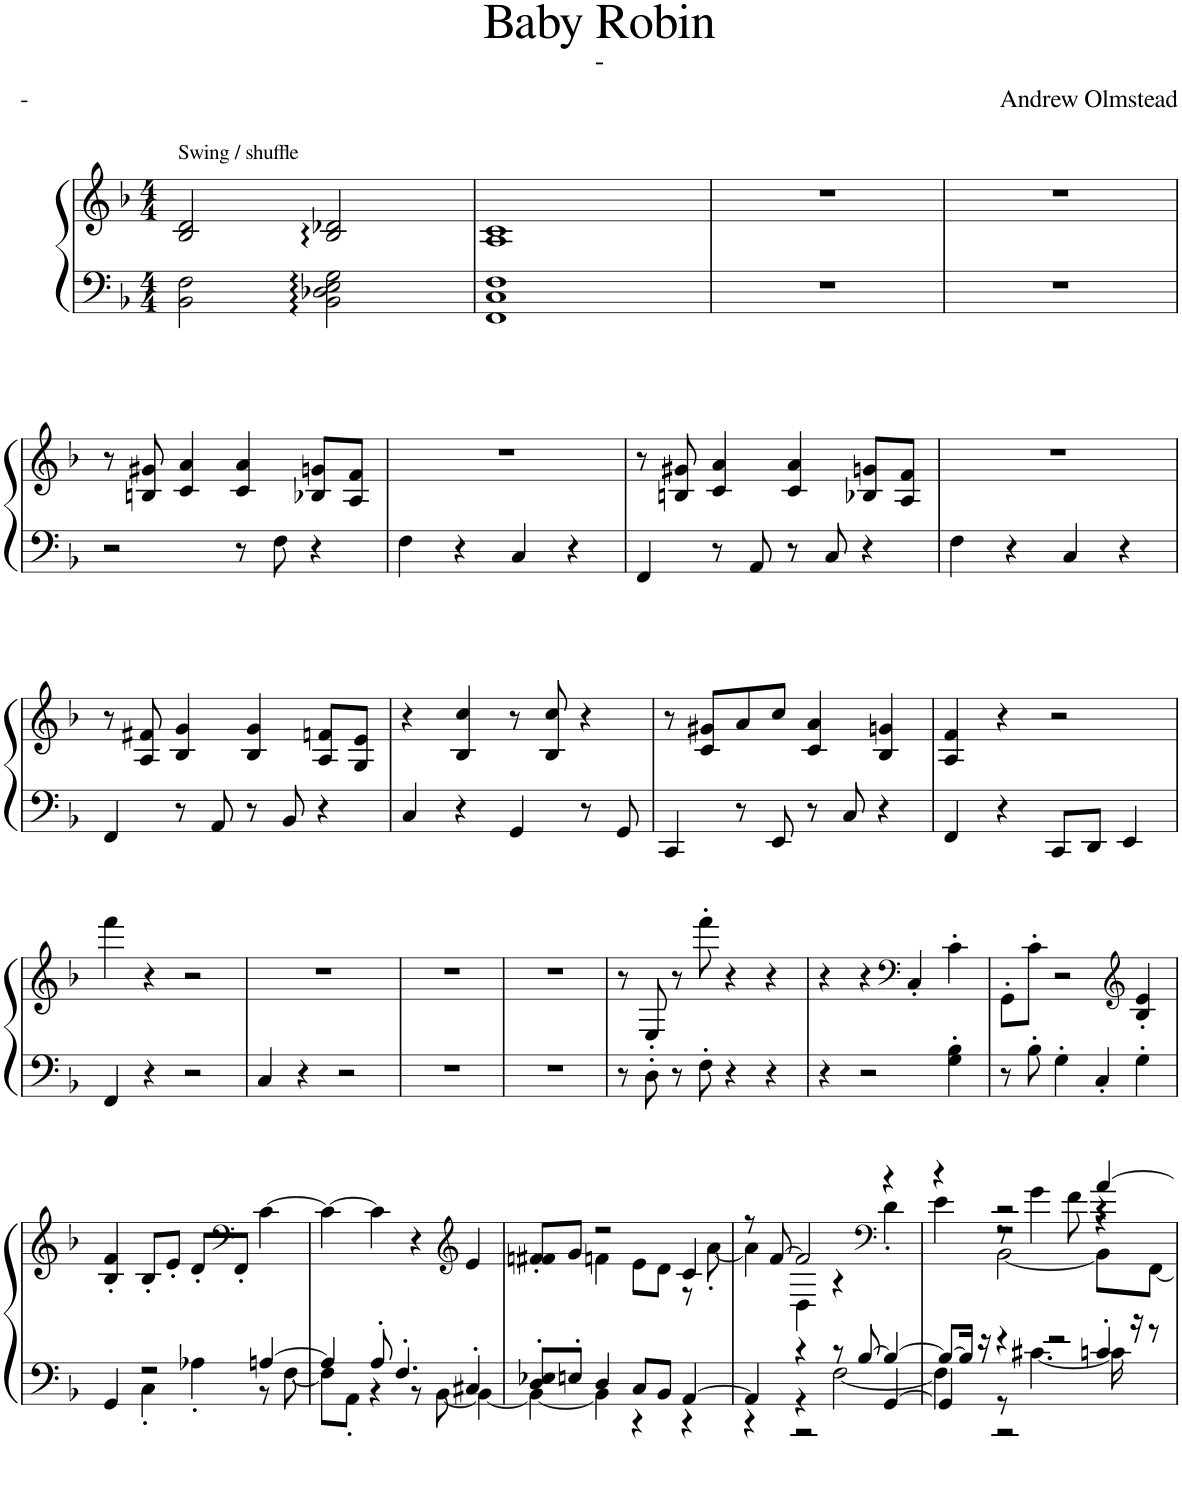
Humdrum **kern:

**kern	**kern
*part1	*part1
*staff2	*staff1
*I"Piano	*
*I'Pno.	*
*clefF4	*clefG2
*k[b-]	*k[b-]
*M4/4	*M4/4
=1	=1
!	!LO:TX:a:t=Swing / shuffle
2BB-\ 2F\	2B-/ 2d/
2BB-\: 2D-X\: 2E\: 2G\:	2B-/: 2d-X/:
=2	=2
1FF 1C 1F	1A 1c
=3	=3
1r	1r
=4	=4
1r	1r
!!LO:LB:g=z
=5	=5
2r	8r
.	8Bn/ 8g#X/
.	4c/ 4a/
8r	4c/ 4a/
8F\	.
4r	8B-X/ 8gn/L
.	8A/ 8f/J
=6	=6
4F\	1r
4r	.
4C/	.
4r	.
=7	=7
4FF/	8r
.	8Bn/ 8g#X/
8r	4c/ 4a/
8AA/	.
8r	4c/ 4a/
8C/	.
4r	8B-X/ 8gn/L
.	8A/ 8f/J
=8	=8
4F\	1r
4r	.
4C/	.
4r	.
!!LO:LB:g=z
=9	=9
4FF/	8r
.	8A/ 8f#X/
8r	4B-/ 4g/
8AA/	.
8r	4B-/ 4g/
8BB-/	.
4r	8A/ 8fn/L
.	8G/ 8e/J
=10	=10
4C/	4r
4r	4B-/ 4cc/
4GG/	8r
.	8B-/ 8cc/
8r	4r
8GG/	.
=11	=11
4CC/	8r
.	8c/ 8g#X/L
8r	8a/
8EE/	8cc/J
8r	4c/ 4a/
8C/	.
4r	4B-/ 4gn/
=12	=12
4FF/	4A/ 4f/
4r	4r
8CC/L	2r
8DD/J	.
4EE/	.
!!LO:LB:g=z
=13	=13
4FF/	4fff\
4r	4r
2r	2r
=14	=14
4C/	1r
4r	.
2r	.
=15	=15
1r	1r
=16	=16
1r	1r
=17	=17
8r	8r
8D'\	8E'/
8r	8r
8F'\	8fff'\
4r	4r
4r	4r
=18	=18
4r	4r
2r	4r
*	*clefF4
.	4C'/
4G\' 4B-\'	4c'\
=19	=19
8r	8GG'\L
8B-'\	8c'\J
4G'\	2r
4C'/	.
*	*clefG2
4G'\	4B-/' 4e/'
!!LO:LB:g=z
=20	=20
*^	*
4GG/	4ryy	4B-/' 4f/'
2r	4C'\	8B-'/L
.	.	8e'/J
.	4A-X'\	8d'/L
*	*	*clefF4
.	.	8FF'/J
[4An/	8r	[4c\
.	[8F\	.
=21	=21	=21
4A/]	8F\L]	4c\_
.	8AA'\J	.
8A'/	4r	4c\]
4.F'/	.	.
.	8r	4r
.	[8BB-\	.
*	*	*clefG2
4C#X'/	4BB-\_	4e/
=22	=22	=22
*	*	*^
8D/' 8E-X/'L	4BB-\_	8fn/' 8f#X/'L	4ryy
8En'/J	.	8g/J	.
4D/	4BB-\]	2r	4fn\
8C/L	4r	.	8e\L
8BB-/J	.	.	8d\J
[4AA/	4r	4c/	8r
.	.	.	[8a'\
=23	=23	=23	=23
*	*^	*	*
4AA/]	4r	4ryy	8r	4a\]
.	.	.	[8f/	.
4r	4r	2r	2f/]	4D\
8r	[2F\	.	.	4r
[8B-/	.	.	.	.
*	*	*	*clefF4	*
4B-/_	.	[4GG/	4r	4d'\
=24	=24	=24	=24	=24
*	*	*	*^	*^
8B-/L_	4F\]	4GG/]	4r	4e\	4ryy	4ryy
16B-/Jk]	.	.	.	.	.	.
16r	.	.	.	.	.	.
4r	8r	2r	2r	8r	2r	[2BB-\
.	[4.c#X\	.	.	4g\	.	.
2r	.	.	.	.	.	.
.	.	.	.	8f\	.	.
.	16c#\]	4cn'/	[4a/	4r	4r	8BB-\L]
.	16r	.	.	.	.	.
.	8r	.	.	.	.	[8FF\J
*v	*v	*v	*	*	*	*
*	*v	*v	*v	*v
=	=
*-	*-
